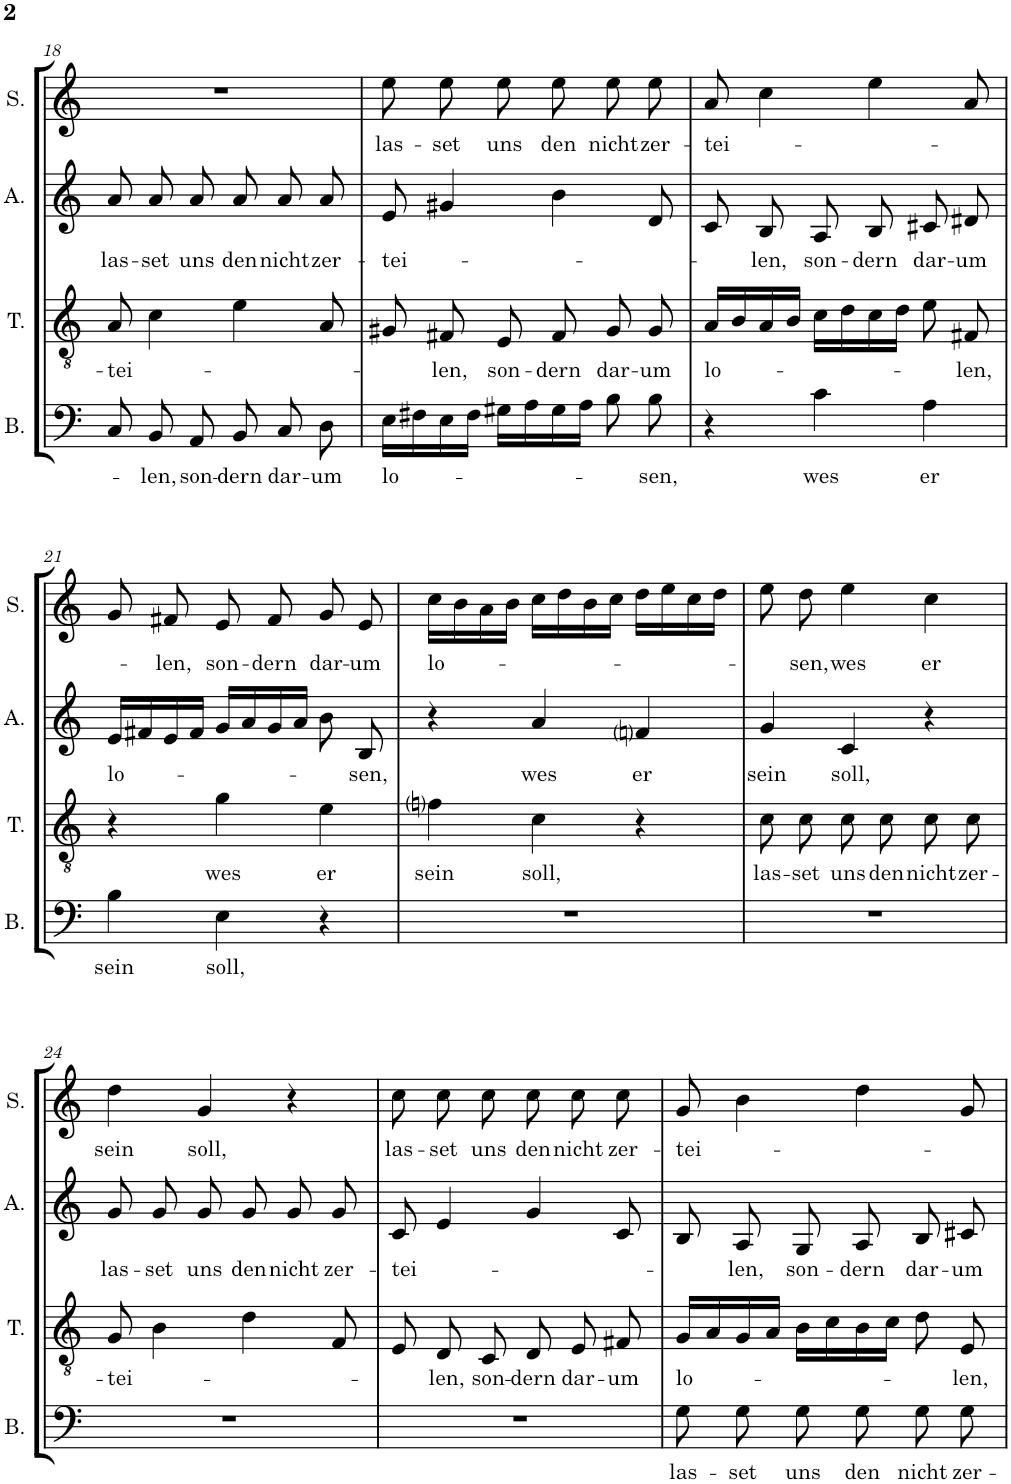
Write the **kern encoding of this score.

**kern	**text	**kern	**text	**kern	**text	**kern	**text
*part4	*part4	*part3	*part3	*part2	*part2	*part1	*part1
*staff4	*staff4	*staff3	*staff3	*staff2	*staff2	*staff1	*staff1
*I"Basso	*	*I"Tenore	*	*I"Alto	*	*I"Soprano	*
*I'B.	*	*I'T.	*	*I'A.	*	*I'S.	*
!!LO:PB:g=z
*clefF4	*	*clefGv2	*	*clefG2	*	*clefG2	*
*k[]	*	*k[]	*	*k[]	*	*k[]	*
*M3/4	*	*M3/4	*	*M3/4	*	*M3/4	*
=18	=18	=18	=18	=18	=18	=18	=18
!	!	!	!LO:LY:b	!	!LO:LY:b	!	!
8C/	.	8A/	-tei-	8a/	las-	2.r	.
!	!LO:LY:b	!	!	!	!LO:LY:b	!	!
8BB/	-len,	4c\	.	8a/	-set	.	.
!	!LO:LY:b	!	!	!	!LO:LY:b	!	!
8AA/	son-	.	.	8a/	uns	.	.
!	!LO:LY:b	!	!	!	!LO:LY:b	!	!
8BB/	-dern	4e\	.	8a/	den	.	.
!	!LO:LY:b	!	!	!	!LO:LY:b	!	!
8C/	dar-	.	.	8a/	nicht	.	.
!	!LO:LY:b	!	!	!	!LO:LY:b	!	!
8D\	-um	8A/	.	8a/	zer-	.	.
=19	=19	=19	=19	=19	=19	=19	=19
!	!LO:LY:b	!	!	!	!LO:LY:b	!	!LO:LY:b
16E\LL	lo-	8G#X/	.	8e/	-tei-	8ee\	las-
16F#X\	.	.	.	.	.	.	.
!	!	!	!LO:LY:b	!	!	!	!LO:LY:b
16E\	.	8F#X/	-len,	4g#X/	.	8ee\	-set
16F#\JJ	.	.	.	.	.	.	.
!	!	!	!LO:LY:b	!	!	!	!LO:LY:b
16G#X\LL	.	8E/	son-	.	.	8ee\	uns
16A\	.	.	.	.	.	.	.
!	!	!	!LO:LY:b	!	!	!	!LO:LY:b
16G#\	.	8F#/	-dern	4b\	.	8ee\	den
16A\JJ	.	.	.	.	.	.	.
!	!	!	!LO:LY:b	!	!	!	!LO:LY:b
8B\	.	8G#/	dar-	.	.	8ee\	nicht
!	!LO:LY:b	!	!LO:LY:b	!	!	!	!LO:LY:b
8B\	-sen,	8G#/	-um	8d/	.	8ee\	zer-
=20	=20	=20	=20	=20	=20	=20	=20
!	!	!	!LO:LY:b	!	!	!	!LO:LY:b
4r	.	16A/LL	lo-	8c/	.	8a/	-tei-
.	.	16B/	.	.	.	.	.
!	!	!	!	!	!LO:LY:b	!	!
.	.	16A/	.	8B/	-len,	4cc\	.
.	.	16B/JJ	.	.	.	.	.
!	!LO:LY:b	!	!	!	!LO:LY:b	!	!
4c\	wes	16c\LL	.	8A/	son-	.	.
.	.	16d\	.	.	.	.	.
!	!	!	!	!	!LO:LY:b	!	!
.	.	16c\	.	8B/	-dern	4ee\	.
.	.	16d\JJ	.	.	.	.	.
!	!LO:LY:b	!	!	!	!LO:LY:b	!	!
4A\	er	8e\	.	8c#X/	dar-	.	.
!	!	!	!LO:LY:b	!	!LO:LY:b	!	!
.	.	8F#X/	-len,	8d#X/	-um	8a/	.
!!LO:LB:g=z
=21	=21	=21	=21	=21	=21	=21	=21
!	!LO:LY:b	!	!	!	!LO:LY:b	!	!
4B\	sein	4r	.	16e/LL	lo-	8g/	.
.	.	.	.	16f#X/	.	.	.
!	!	!	!	!	!	!	!LO:LY:b
.	.	.	.	16e/	.	8f#X/	-len,
.	.	.	.	16f#/JJ	.	.	.
!	!LO:LY:b	!	!LO:LY:b	!	!	!	!LO:LY:b
4E\	soll,	4g\	wes	16g/LL	.	8e/	son-
.	.	.	.	16a/	.	.	.
!	!	!	!	!	!	!	!LO:LY:b
.	.	.	.	16g/	.	8f#/	-dern
.	.	.	.	16a/JJ	.	.	.
!	!	!	!LO:LY:b	!	!	!	!LO:LY:b
4r	.	4e\	er	8b\	.	8g/	dar-
!	!	!	!	!	!LO:LY:b	!	!LO:LY:b
.	.	.	.	8B/	-sen,	8e/	-um
=22	=22	=22	=22	=22	=22	=22	=22
!	!	!	!LO:LY:b	!	!	!	!LO:LY:b
2.r	.	4fni\	sein	4r	.	16cc\LL	lo-
.	.	.	.	.	.	16b\	.
.	.	.	.	.	.	16a\	.
.	.	.	.	.	.	16b\JJ	.
!	!	!	!LO:LY:b	!	!LO:LY:b	!	!
.	.	4c\	soll,	4a/	wes	16cc\LL	.
.	.	.	.	.	.	16dd\	.
.	.	.	.	.	.	16b\	.
.	.	.	.	.	.	16cc\JJ	.
!	!	!	!	!	!LO:LY:b	!	!
.	.	4r	.	4fni/	er	16dd\LL	.
.	.	.	.	.	.	16ee\	.
.	.	.	.	.	.	16cc\	.
.	.	.	.	.	.	16dd\JJ	.
=23	=23	=23	=23	=23	=23	=23	=23
!	!	!	!LO:LY:b	!	!LO:LY:b	!	!
2.r	.	8c\	las-	4g/	sein	8ee\	.
!	!	!	!LO:LY:b	!	!	!	!LO:LY:b
.	.	8c\	-set	.	.	8dd\	-sen,
!	!	!	!LO:LY:b	!	!LO:LY:b	!	!LO:LY:b
.	.	8c\	uns	4c/	soll,	4ee\	wes
!	!	!	!LO:LY:b	!	!	!	!
.	.	8c\	den	.	.	.	.
!	!	!	!LO:LY:b	!	!	!	!LO:LY:b
.	.	8c\	nicht	4r	.	4cc\	er
!	!	!	!LO:LY:b	!	!	!	!
.	.	8c\	zer-	.	.	.	.
!!LO:LB:g=z
=24	=24	=24	=24	=24	=24	=24	=24
!	!	!	!LO:LY:b	!	!LO:LY:b	!	!LO:LY:b
2.r	.	8G/	-tei-	8g/	las-	4dd\	sein
!	!	!	!	!	!LO:LY:b	!	!
.	.	4B\	.	8g/	-set	.	.
!	!	!	!	!	!LO:LY:b	!	!LO:LY:b
.	.	.	.	8g/	uns	4g/	soll,
!	!	!	!	!	!LO:LY:b	!	!
.	.	4d\	.	8g/	den	.	.
!	!	!	!	!	!LO:LY:b	!	!
.	.	.	.	8g/	nicht	4r	.
!	!	!	!	!	!LO:LY:b	!	!
.	.	8F/	.	8g/	zer-	.	.
=25	=25	=25	=25	=25	=25	=25	=25
!	!	!	!	!	!LO:LY:b	!	!LO:LY:b
2.r	.	8E/	.	8c/	-tei-	8cc\	las-
!	!	!	!LO:LY:b	!	!	!	!LO:LY:b
.	.	8D/	-len,	4e/	.	8cc\	-set
!	!	!	!LO:LY:b	!	!	!	!LO:LY:b
.	.	8C/	son-	.	.	8cc\	uns
!	!	!	!LO:LY:b	!	!	!	!LO:LY:b
.	.	8D/	-dern	4g/	.	8cc\	den
!	!	!	!LO:LY:b	!	!	!	!LO:LY:b
.	.	8E/	dar-	.	.	8cc\	nicht
!	!	!	!LO:LY:b	!	!	!	!LO:LY:b
.	.	8F#X/	-um	8c/	.	8cc\	zer-
=26	=26	=26	=26	=26	=26	=26	=26
!	!LO:LY:b	!	!LO:LY:b	!	!	!	!LO:LY:b
8G\	las-	16G/LL	lo-	8B/	.	8g/	-tei-
.	.	16A/	.	.	.	.	.
!	!LO:LY:b	!	!	!	!LO:LY:b	!	!
8G\	-set	16G/	.	8A/	-len,	4b\	.
.	.	16A/JJ	.	.	.	.	.
!	!LO:LY:b	!	!	!	!LO:LY:b	!	!
8G\	uns	16B\LL	.	8G/	son-	.	.
.	.	16c\	.	.	.	.	.
!	!LO:LY:b	!	!	!	!LO:LY:b	!	!
8G\	den	16B\	.	8A/	-dern	4dd\	.
.	.	16c\JJ	.	.	.	.	.
!	!LO:LY:b	!	!	!	!LO:LY:b	!	!
8G\	nicht	8d\	.	8B/	dar-	.	.
!	!LO:LY:b	!	!LO:LY:b	!	!LO:LY:b	!	!
8G\	zer-	8E/	-len,	8c#X/	-um	8g/	.
=	=	=	=	=	=	=	=
*-	*-	*-	*-	*-	*-	*-	*-
